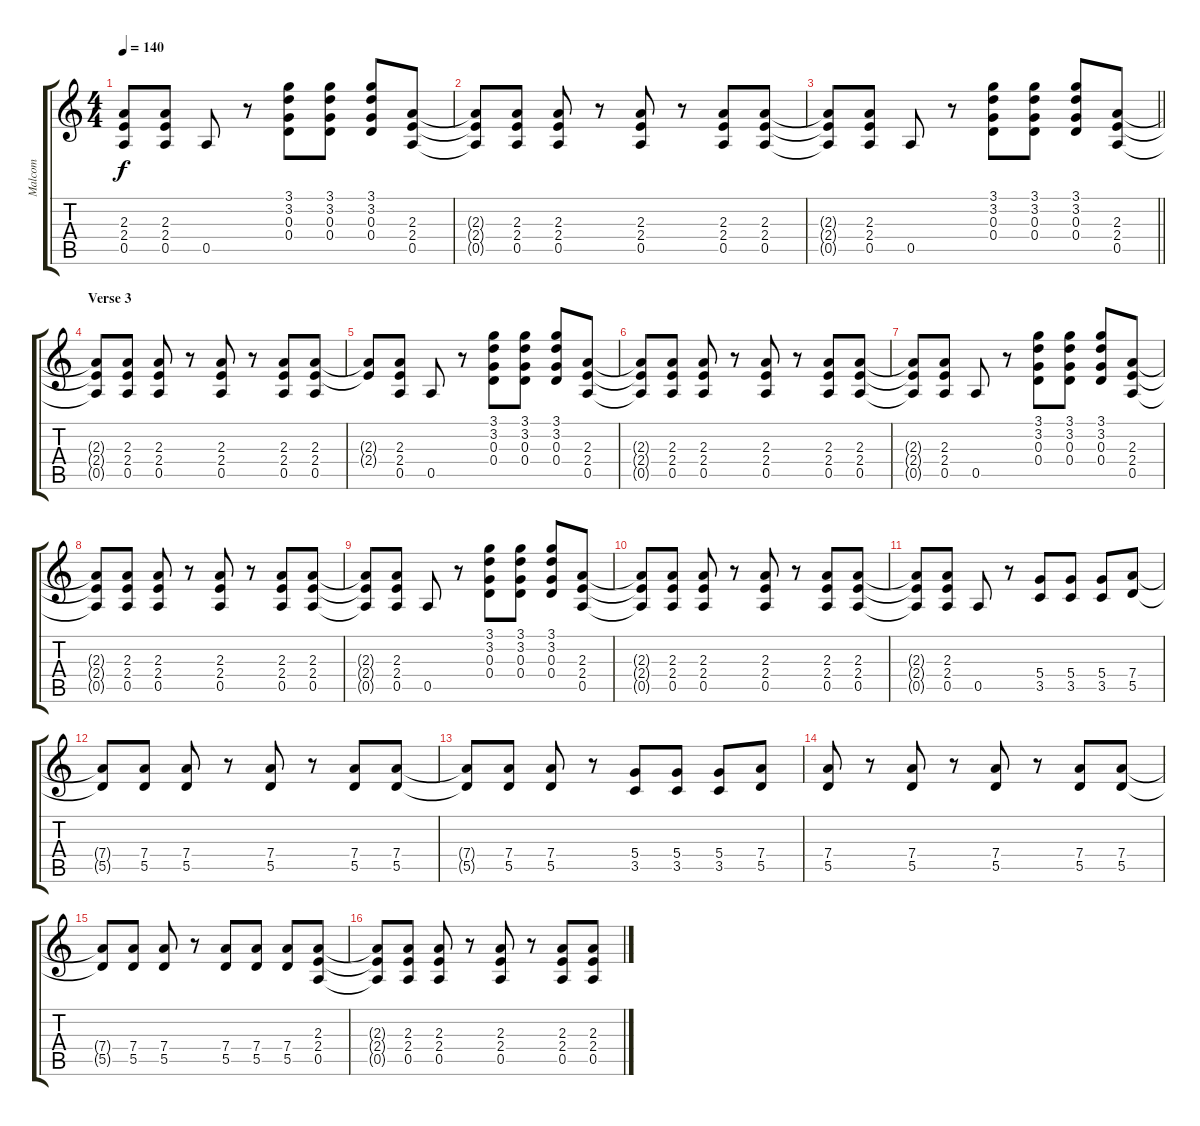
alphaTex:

\track ("Malcom" "Malcom") {instrument distortionguitar}
\staff {score tabs}
\tuning (E4 B3 G3 D3 A2 E2) {hide}
\ts (4 4)
\tempo 140
\clef g2
\ks c
(2.3{t} 2.4{t} 0.5{t}).8{dy f} (2.3 2.4 0.5).8 0.5.8 r.8 (3.1 3.2 0.3 0.4).8 (3.1 3.2 0.3 0.4).8 (3.1 3.2 0.3 0.4).8 (2.3 2.4 0.5).8 |
(2.3{t} 2.4{t} 0.5{t}).8 (2.3 2.4 0.5).8 (2.3 2.4 0.5).8 r.8 (2.3 2.4 0.5).8 r.8 (2.3 2.4 0.5).8 (2.3 2.4 0.5).8 |
\barLineRight lightlight
(2.3{t} 2.4{t} 0.5{t}).8 (2.3 2.4 0.5).8 0.5.8 r.8 (3.1 3.2 0.3 0.4).8 (3.1 3.2 0.3 0.4).8 (3.1 3.2 0.3 0.4).8 (2.3 2.4 0.5).8 |
\section ("" "Verse 3")
(2.3{t} 2.4{t} 0.5{t}).8 (2.3 2.4 0.5).8 (2.3 2.4 0.5).8 r.8 (2.3 2.4 0.5).8 r.8 (2.3 2.4 0.5).8 (2.3 2.4 0.5).8 |
(2.3{t} 2.4{t}).8 (2.3 2.4 0.5).8 0.5.8 r.8 (3.1 3.2 0.3 0.4).8 (3.1 3.2 0.3 0.4).8 (3.1 3.2 0.3 0.4).8 (2.3 2.4 0.5).8 |
(2.3{t} 2.4{t} 0.5{t}).8 (2.3 2.4 0.5).8 (2.3 2.4 0.5).8 r.8 (2.3 2.4 0.5).8 r.8 (2.3 2.4 0.5).8 (2.3 2.4 0.5).8 |
(2.3{t} 2.4{t} 0.5{t}).8 (2.3 2.4 0.5).8 0.5.8 r.8 (3.1 3.2 0.3 0.4).8 (3.1 3.2 0.3 0.4).8 (3.1 3.2 0.3 0.4).8 (2.3 2.4 0.5).8 |
(2.3{t} 2.4{t} 0.5{t}).8 (2.3 2.4 0.5).8 (2.3 2.4 0.5).8 r.8 (2.3 2.4 0.5).8 r.8 (2.3 2.4 0.5).8 (2.3 2.4 0.5).8 |
(2.3{t} 2.4{t} 0.5{t}).8 (2.3 2.4 0.5).8 0.5.8 r.8 (3.1 3.2 0.3 0.4).8 (3.1 3.2 0.3 0.4).8 (3.1 3.2 0.3 0.4).8 (2.3 2.4 0.5).8 |
(2.3{t} 2.4{t} 0.5{t}).8 (2.3 2.4 0.5).8 (2.3 2.4 0.5).8 r.8 (2.3 2.4 0.5).8 r.8 (2.3 2.4 0.5).8 (2.3 2.4 0.5).8 |
(2.3{t} 2.4{t} 0.5{t}).8 (2.3 2.4 0.5).8 0.5.8 r.8 (5.4 3.5).8 (5.4 3.5).8 (5.4 3.5).8 (7.4 5.5).8 |
(7.4{t} 5.5{t}).8 (7.4 5.5).8 (7.4 5.5).8 r.8 (7.4 5.5).8 r.8 (7.4 5.5).8 (7.4 5.5).8 |
(7.4{t} 5.5{t}).8 (7.4 5.5).8 (7.4 5.5).8 r.8 (5.4 3.5).8 (5.4 3.5).8 (5.4 3.5).8 (7.4 5.5).8 |
(7.4 5.5).8 r.8 (7.4 5.5).8 r.8 (7.4 5.5).8 r.8 (7.4 5.5).8 (7.4 5.5).8 |
(7.4{t} 5.5{t}).8 (7.4 5.5).8 (7.4 5.5).8 r.8 (7.4 5.5).8 (7.4 5.5).8 (7.4 5.5).8 (2.3 2.4 0.5).8 |
(2.3{t} 2.4{t} 0.5{t}).8 (2.3 2.4 0.5).8 (2.3 2.4 0.5).8 r.8 (2.3 2.4 0.5).8 r.8 (2.3 2.4 0.5).8 (2.3 2.4 0.5).8
